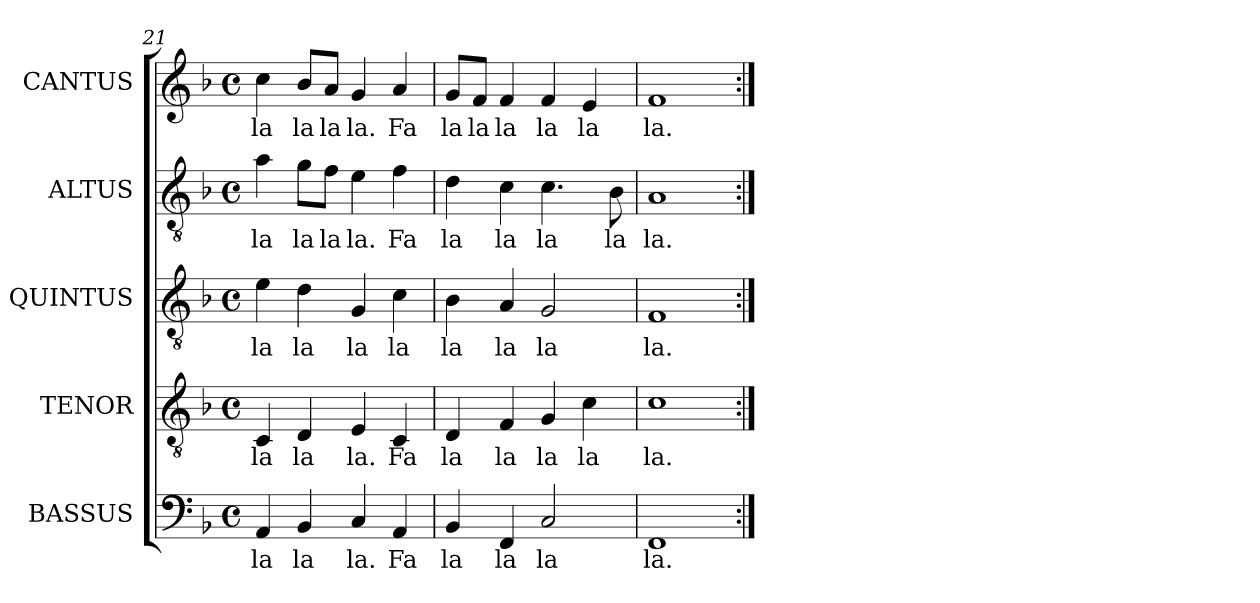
**kern	**text	**kern	**text	**kern	**text	**kern	**text	**kern	**text
*part5	*part5	*part4	*part4	*part3	*part3	*part2	*part2	*part1	*part1
*staff5	*staff5	*staff4	*staff4	*staff3	*staff3	*staff2	*staff2	*staff1	*staff1
*I"BASSUS	*	*I"TENOR	*	*I"QUINTUS	*	*I"ALTUS	*	*I"CANTUS	*
*I'B	*	*I'T	*	*	*	*I'A.	*	*I'S	*
*clefF4	*	*clefGv2	*	*clefGv2	*	*clefGv2	*	*clefG2	*
*	*	*ITrd7c12	*	*ITrd7c12	*	*ITrd7c12	*	*	*
*k[b-]	*	*k[b-]	*	*k[b-]	*	*k[b-]	*	*k[b-]	*
*F:	*	*F:	*	*F:	*	*F:	*	*F:	*
*M4/4	*	*M4/4	*	*M4/4	*	*M4/4	*	*M4/4	*
*met(c)	*	*met(c)	*	*met(c)	*	*met(c)	*	*met(c)	*
=21	=21	=21	=21	=21	=21	=21	=21	=21	=21
!	!LO:LY:b:color=#000000	!	!	!	!	!	!	!	!
!	!	!	!LO:LY:b:color=#000000	!	!	!	!	!	!
!	!	!	!	!	!LO:LY:b:color=#000000	!	!	!	!
!	!	!	!	!	!	!	!LO:LY:b:color=#000000	!	!
!	!	!	!	!	!	!	!	!	!LO:LY:b:color=#000000
4AAi/	la	4CCi/	la	4Ei\	la	4Ai\	la	4cci\	la
!	!LO:LY:b:color=#000000	!	!	!	!	!	!	!	!
!	!	!	!LO:LY:b:color=#000000	!	!	!	!	!	!
!	!	!	!	!	!LO:LY:b:color=#000000	!	!	!	!
!	!	!	!	!	!	!	!LO:LY:b:color=#000000	!	!
!	!	!	!	!	!	!	!	!	!LO:LY:b:color=#000000
4BB-i/	la	4DDi/	la	4Di\	la	8Gi\L	la	8b-i/L	la
!	!	!	!	!	!	!	!LO:LY:b:color=#000000	!	!
!	!	!	!	!	!	!	!	!	!LO:LY:b:color=#000000
.	.	.	.	.	.	8Fi\J	la	8ai/J	la
!	!LO:LY:b:color=#000000	!	!	!	!	!	!	!	!
!	!	!	!LO:LY:b:color=#000000	!	!	!	!	!	!
!	!	!	!	!	!LO:LY:b:color=#000000	!	!	!	!
!	!	!	!	!	!	!	!LO:LY:b:color=#000000	!	!
!	!	!	!	!	!	!	!	!	!LO:LY:b:color=#000000
4Ci/	la.	4EEi/	la.	4GGi/	la	4Ei\	la.	4gi/	la.
!	!LO:LY:b:color=#000000	!	!	!	!	!	!	!	!
!	!	!	!LO:LY:b:color=#000000	!	!	!	!	!	!
!	!	!	!	!	!LO:LY:b:color=#000000	!	!	!	!
!	!	!	!	!	!	!	!LO:LY:b:color=#000000	!	!
!	!	!	!	!	!	!	!	!	!LO:LY:b:color=#000000
4AAi/	Fa	4CCi/	Fa	4Ci\	la	4Fi\	Fa	4ai/	Fa
=22	=22	=22	=22	=22	=22	=22	=22	=22	=22
!	!LO:LY:b:color=#000000	!	!	!	!	!	!	!	!
!	!	!	!LO:LY:b:color=#000000	!	!	!	!	!	!
!	!	!	!	!	!LO:LY:b:color=#000000	!	!	!	!
!	!	!	!	!	!	!	!LO:LY:b:color=#000000	!	!
!	!	!	!	!	!	!	!	!	!LO:LY:b:color=#000000
4BB-i/	la	4DDi/	la	4BB-i\	la	4Di\	la	8gi/L	la
!	!	!	!	!	!	!	!	!	!LO:LY:b:color=#000000
.	.	.	.	.	.	.	.	8fi/J	la
!	!LO:LY:b:color=#000000	!	!	!	!	!	!	!	!
!	!	!	!LO:LY:b:color=#000000	!	!	!	!	!	!
!	!	!	!	!	!LO:LY:b:color=#000000	!	!	!	!
!	!	!	!	!	!	!	!LO:LY:b:color=#000000	!	!
!	!	!	!	!	!	!	!	!	!LO:LY:b:color=#000000
4FFi/	la	4FFi/	la	4AAi/	la	4Ci\	la	4fi/	la
!	!LO:LY:b:color=#000000	!	!	!	!	!	!	!	!
!	!	!	!LO:LY:b:color=#000000	!	!	!	!	!	!
!	!	!	!	!	!LO:LY:b:color=#000000	!	!	!	!
!	!	!	!	!	!	!	!LO:LY:b:color=#000000	!	!
!	!	!	!	!	!	!	!	!	!LO:LY:b:color=#000000
2Ci/	la	4GGi/	la	2GGi/	la	4.Ci\	la	4fi/	la
!	!	!	!LO:LY:b:color=#000000	!	!	!	!	!	!
!	!	!	!	!	!	!	!	!	!LO:LY:b:color=#000000
.	.	4Ci\	la	.	.	.	.	4ei/	la
!	!	!	!	!	!	!	!LO:LY:b:color=#000000	!	!
.	.	.	.	.	.	8BB-i\	la	.	.
=23	=23	=23	=23	=23	=23	=23	=23	=23	=23
!	!LO:LY:b:color=#000000	!	!	!	!	!	!	!	!
!	!	!	!LO:LY:b:color=#000000	!	!	!	!	!	!
!	!	!	!	!	!LO:LY:b:color=#000000	!	!	!	!
!	!	!	!	!	!	!	!LO:LY:b:color=#000000	!	!
!	!	!	!	!	!	!	!	!	!LO:LY:b:color=#000000
1FFi	la.	1Ci	la.	1FFi	la.	1AAi	la.	1fi	la.
=:|!	=:|!	=:|!	=:|!	=:|!	=:|!	=:|!	=:|!	=:|!	=:|!
*-	*-	*-	*-	*-	*-	*-	*-	*-	*-
